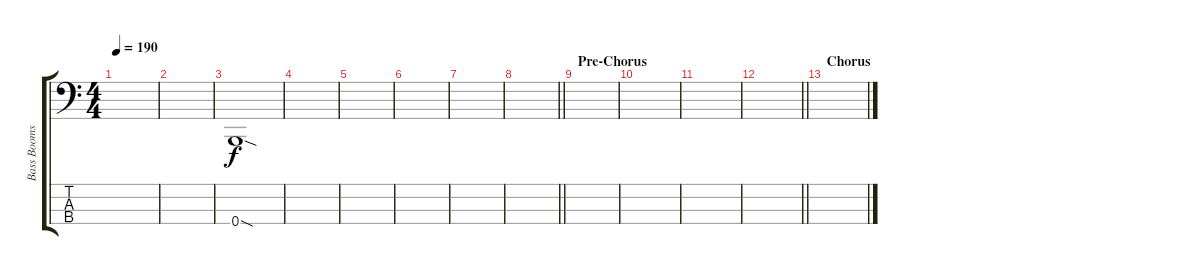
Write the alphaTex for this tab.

\track ("Bass Booms" "Bass Booms") {instrument electricbasspick}
\staff {score tabs}
\tuning (E2 B1 Gb1 B0) {hide}
\ts (4 4)
\tempo 190
\clef f4
\ks c
|
|
0.4{sod}.1{volume 15 instrument synthbass2} |
|
|
|
|
\barLineRight lightlight
|
\section ("" "Pre-Chorus")
|
|
|
\barLineRight lightlight
|
\section ("" "Chorus")
